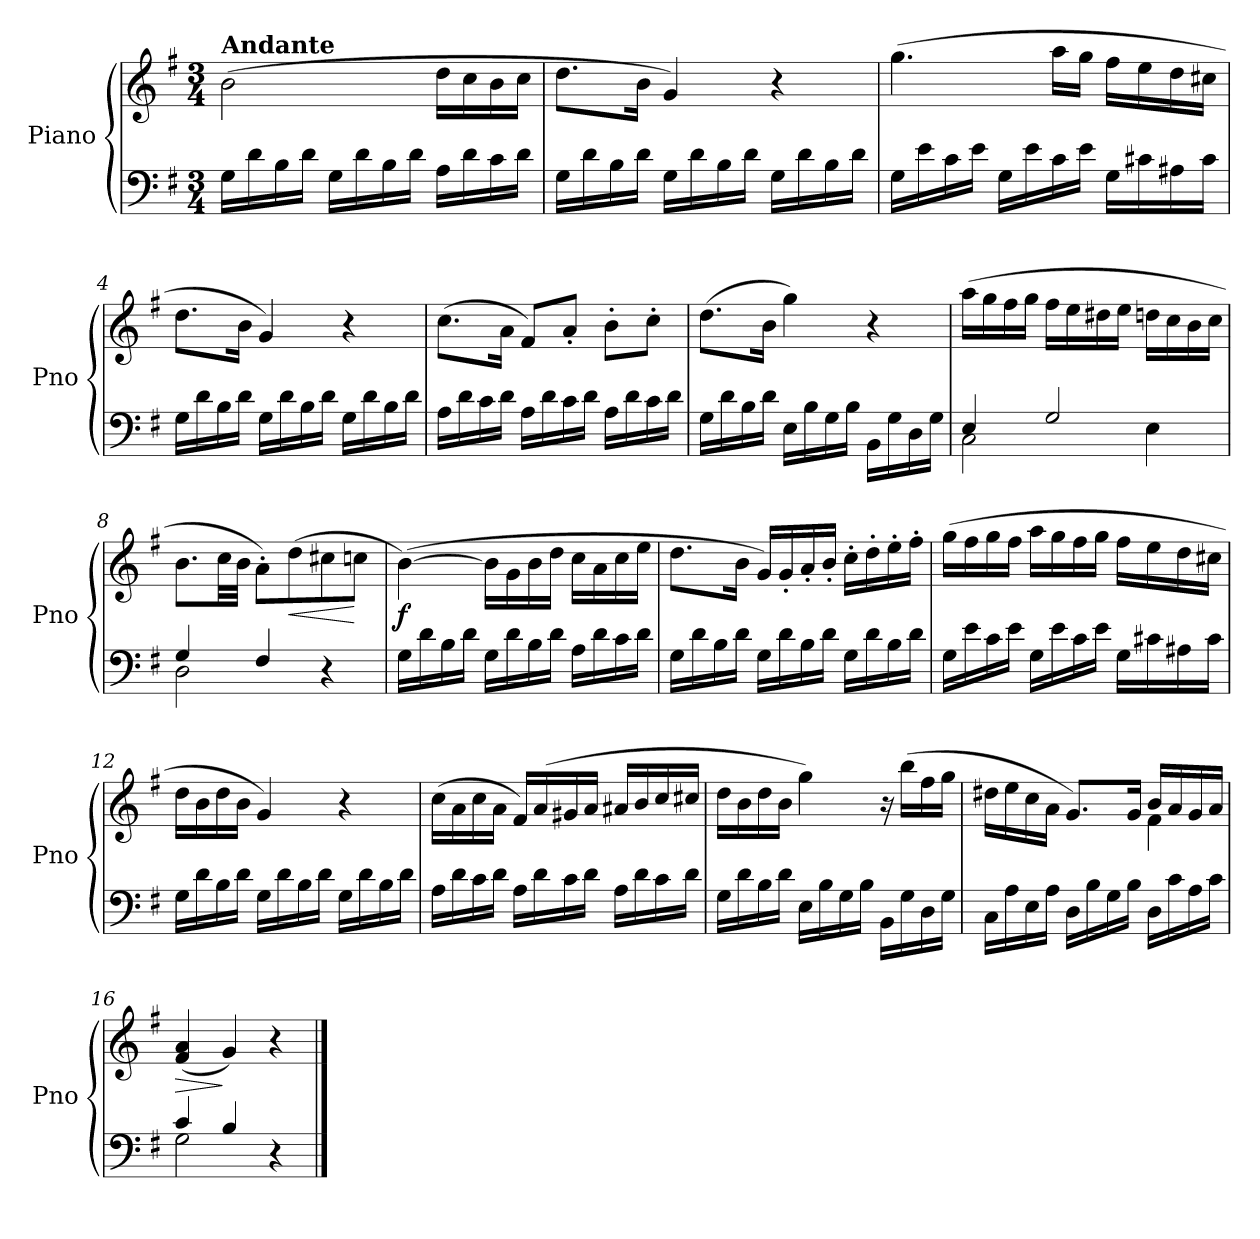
**kern	**kern	**dynam
*part1	*part1	*part1
*staff2	*staff1	*staff1/2
*I"Piano	*	*
*I'Pno	*	*
*clefF4	*clefG2	*
*k[f#]	*k[f#]	*
*M3/4	*M3/4	*
=1	=1	=1
!	!LO:TX:a:B:t=Andante	!
16G\LL	(>2b\	.
16d\	.	.
16B\	.	.
16d\JJ	.	.
16G\LL	.	.
16d\	.	.
16B\	.	.
16d\JJ	.	.
16A\LL	16dd\LL	.
16d\	16cc\	.
16c\	16b\	.
16d\JJ	16cc\JJ	.
=2	=2	=2
16G\LL	8.dd\L	.
16d\	.	.
16B\	.	.
16d\JJ	16b\Jk	.
16G\LL	4g/)	.
16d\	.	.
16B\	.	.
16d\JJ	.	.
16G\LL	4r	.
16d\	.	.
16B\	.	.
16d\JJ	.	.
=3	=3	=3
16G\LL	(>4.gg\	.
16e\	.	.
16c\	.	.
16e\JJ	.	.
16G\LL	.	.
16e\	.	.
16c\	16aa\LL	.
16e\JJ	16gg\JJ	.
16G\LL	16ff#\LL	.
16c#X\	16ee\	.
16A#X\	16dd\	.
16c#\JJ	16cc#X\JJ	.
!!LO:LB:g=z
=4	=4	=4
16G\LL	8.dd\L	.
16d\	.	.
16B\	.	.
16d\JJ	16b\Jk	.
16G\LL	4g/)	.
16d\	.	.
16B\	.	.
16d\JJ	.	.
16G\LL	4r	.
16d\	.	.
16B\	.	.
16d\JJ	.	.
=5	=5	=5
16A\LL	(>8.cc\L	.
16d\	.	.
16c\	.	.
16d\JJ	16a\Jk	.
16A\LL	8f#/L)	.
16d\	.	.
16c\	8a'/J	.
16d\JJ	.	.
16A\LL	8b'\L	.
16d\	.	.
16c\	8cc'\J	.
16d\JJ	.	.
=6	=6	=6
16G\LL	(>8.dd\L	.
16d\	.	.
16B\	.	.
16d\JJ	16b\Jk	.
16E\LL	4gg\)	.
16B\	.	.
16G\	.	.
16B\JJ	.	.
16BB\LL	4r	.
16G\	.	.
16D\	.	.
16G\JJ	.	.
!!LO:LB:g=z
=7	=7	=7
*^	*	*
4E/	2C\	(>16aa\LL	.
.	.	16gg\	.
.	.	16ff#\	.
.	.	16gg\JJ	.
2G/	.	16ff#\LL	.
.	.	16ee\	.
.	.	16dd#X\	.
.	.	16ee\JJ	.
.	4E\	16ddn\LL	.
.	.	16cc\	.
.	.	16b\	.
.	.	16cc\JJ	.
=8	=8	=8	=8
4G/	2D\	8.b\L	.
.	.	32cc\LL	.
.	.	32b\JJJ	.
4F#/	.	8a'\L)	.
!	!	!	!LO:HP:b
.	.	(>8dd\	<
4r	4ryy	8cc#X\	.
.	.	8ccn\J	[
*v	*v	*	*
=9	=9	=9
!	!	!LO:DY:b
16G\LL	(>[4b\)	f
16d\	.	.
16B\	.	.
16d\JJ	.	.
16G\LL	16b\LL]	.
16d\	16g\	.
16B\	16b\	.
16d\JJ	16dd\JJ	.
16A\LL	16cc\LL	.
16d\	16a\	.
16c\	16cc\	.
16d\JJ	16ee\JJ	.
=10	=10	=10
16G\LL	8.dd\L	.
16d\	.	.
16B\	.	.
16d\JJ	16b\Jk	.
16G\LL	16g/LL)	.
16d\	16g'/	.
16B\	16a'/	.
16d\JJ	16b'/JJ	.
16G\LL	16cc'\LL	.
16d\	16dd'\	.
16B\	16ee'\	.
16d\JJ	16ff#'\JJ	.
!!LO:LB:g=z
=11	=11	=11
16G\LL	(>16gg\LL	.
16e\	16ff#\	.
16c\	16gg\	.
16e\JJ	16ff#\JJ	.
16G\LL	16aa\LL	.
16e\	16gg\	.
16c\	16ff#\	.
16e\JJ	16gg\JJ	.
16G\LL	16ff#\LL	.
16c#X\	16ee\	.
16A#X\	16dd\	.
16c#\JJ	16cc#X\JJ	.
=12	=12	=12
16G\LL	16dd\LL	.
16d\	16b\	.
16B\	16dd\	.
16d\JJ	16b\JJ	.
16G\LL	4g/)	.
16d\	.	.
16B\	.	.
16d\JJ	.	.
16G\LL	4r	.
16d\	.	.
16B\	.	.
16d\JJ	.	.
=13	=13	=13
16A\LL	(>16cc\LL	.
16d\	16a\	.
16c\	16cc\	.
16d\JJ	16a\JJ	.
16A\LL	16f#/LL)	.
16d\	(>16a/	.
16c\	16g#X/	.
16d\JJ	16a/JJ	.
16A\LL	16a#X/LL	.
16d\	16b/	.
16c\	16cc/	.
16d\JJ	16cc#X/JJ	.
!!LO:LB:g=z
=14	=14	=14
16G\LL	16dd\LL	.
16d\	16b\	.
16B\	16dd\	.
16d\JJ	16b\JJ	.
16E\LL	4gg\)	.
16B\	.	.
16G\	.	.
16B\JJ	.	.
16BB\LL	16r	.
16G\	(>16bb\LL	.
16D\	16ff#\	.
16G\JJ	16gg\JJ	.
=15	=15	=15
*	*^	*
16C\LL	16dd#X\LL	2ryy	.
16A\	16ee\	.	.
16E\	16cc\	.	.
16A\JJ	16a\JJ	.	.
16D\LL	8.g/L)	.	.
16B\	.	.	.
16G\	.	.	.
16B\JJ	16g/Jk	.	.
16D\LL	16b/LL	4f#\	.
16c\	16a/	.	.
16A\	16g/	.	.
16c\JJ	16a/JJ	.	.
*	*v	*v	*
=16	=16	=16
*^	*	*
!	!	!	!LO:HP:b
4c/	2G\	(>4f#/ 4a/	>
4B/	.	4g/)	]
4r	4ryy	4r	.
*v	*v	*	*
==	==	==
*-	*-	*-
